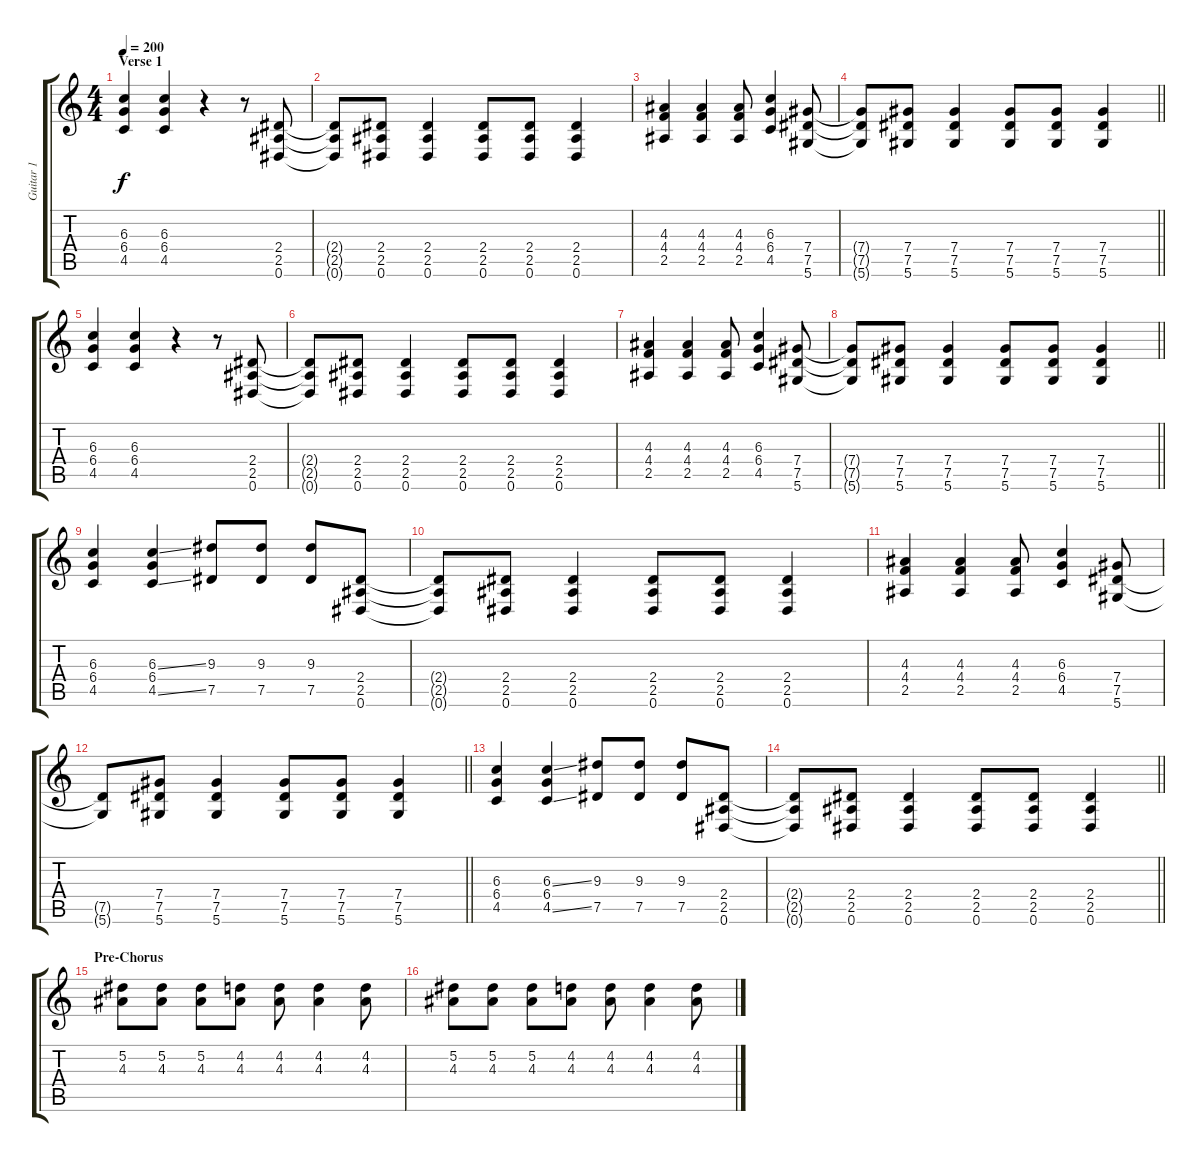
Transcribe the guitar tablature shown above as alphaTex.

\track ("Guitar 1" "Guitar 1") {instrument distortionguitar}
\staff {score tabs}
\tuning (Eb4 Bb3 Gb3 Db3 Ab2 Eb2) {hide}
\ts (4 4)
\section ("" "Verse 1")
\tempo 200
\clef g2
\ks c
(6.3 6.4 4.5).4{dy f} (6.3 6.4 4.5).4 r.4 r.8 (2.4 2.5 0.6).8 |
(2.4{t} 2.5{t} 0.6{t}).8 (2.4 2.5 0.6).8 (2.4 2.5 0.6).4 (2.4 2.5 0.6).8 (2.4 2.5 0.6).8 (2.4 2.5 0.6).4 |
(4.3 4.4 2.5).4 (4.3 4.4 2.5).4 (4.3 4.4 2.5).8 (6.3 6.4 4.5).4 (7.4 7.5 5.6).8 |
\barLineRight lightlight
(7.4{t} 7.5{t} 5.6{t}).8 (7.4 7.5 5.6).8 (7.4 7.5 5.6).4 (7.4 7.5 5.6).8 (7.4 7.5 5.6).8 (7.4 7.5 5.6).4 |
(6.3 6.4 4.5).4 (6.3 6.4 4.5).4 r.4 r.8 (2.4 2.5 0.6).8 |
(2.4{t} 2.5{t} 0.6{t}).8 (2.4 2.5 0.6).8 (2.4 2.5 0.6).4 (2.4 2.5 0.6).8 (2.4 2.5 0.6).8 (2.4 2.5 0.6).4 |
(4.3 4.4 2.5).4 (4.3 4.4 2.5).4 (4.3 4.4 2.5).8 (6.3 6.4 4.5).4 (7.4 7.5 5.6).8 |
\barLineRight lightlight
(7.4{t} 7.5{t} 5.6{t}).8 (7.4 7.5 5.6).8 (7.4 7.5 5.6).4 (7.4 7.5 5.6).8 (7.4 7.5 5.6).8 (7.4 7.5 5.6).4 |
(6.3 6.4 4.5).4 (6.3{ss} 6.4 4.5{ss}).4 (9.3 7.5).8 (9.3 7.5).8 (9.3 7.5).8 (2.4 2.5 0.6).8 |
(2.4{t} 2.5{t} 0.6{t}).8 (2.4 2.5 0.6).8 (2.4 2.5 0.6).4 (2.4 2.5 0.6).8 (2.4 2.5 0.6).8 (2.4 2.5 0.6).4 |
(4.3 4.4 2.5).4 (4.3 4.4 2.5).4 (4.3 4.4 2.5).8 (6.3 6.4 4.5).4 (7.4 7.5 5.6).8 |
\barLineRight lightlight
(7.5{t} 5.6{t}).8 (7.4 7.5 5.6).8 (7.4 7.5 5.6).4 (7.4 7.5 5.6).8 (7.4 7.5 5.6).8 (7.4 7.5 5.6).4 |
(6.3 6.4 4.5).4 (6.3{ss} 6.4 4.5{ss}).4 (9.3 7.5).8 (9.3 7.5).8 (9.3 7.5).8 (2.4 2.5 0.6).8 |
\barLineRight lightlight
(2.4{t} 2.5{t} 0.6{t}).8 (2.4 2.5 0.6).8 (2.4 2.5 0.6).4 (2.4 2.5 0.6).8 (2.4 2.5 0.6).8 (2.4 2.5 0.6).4 |
\section ("" "Pre-Chorus")
(5.2 4.3).8 (5.2 4.3).8 (5.2 4.3).8 (4.2 4.3).8 (4.2 4.3).8 (4.2 4.3).4 (4.2 4.3).8 |
(5.2 4.3).8 (5.2 4.3).8 (5.2 4.3).8 (4.2 4.3).8 (4.2 4.3).8 (4.2 4.3).4 (4.2 4.3).8
